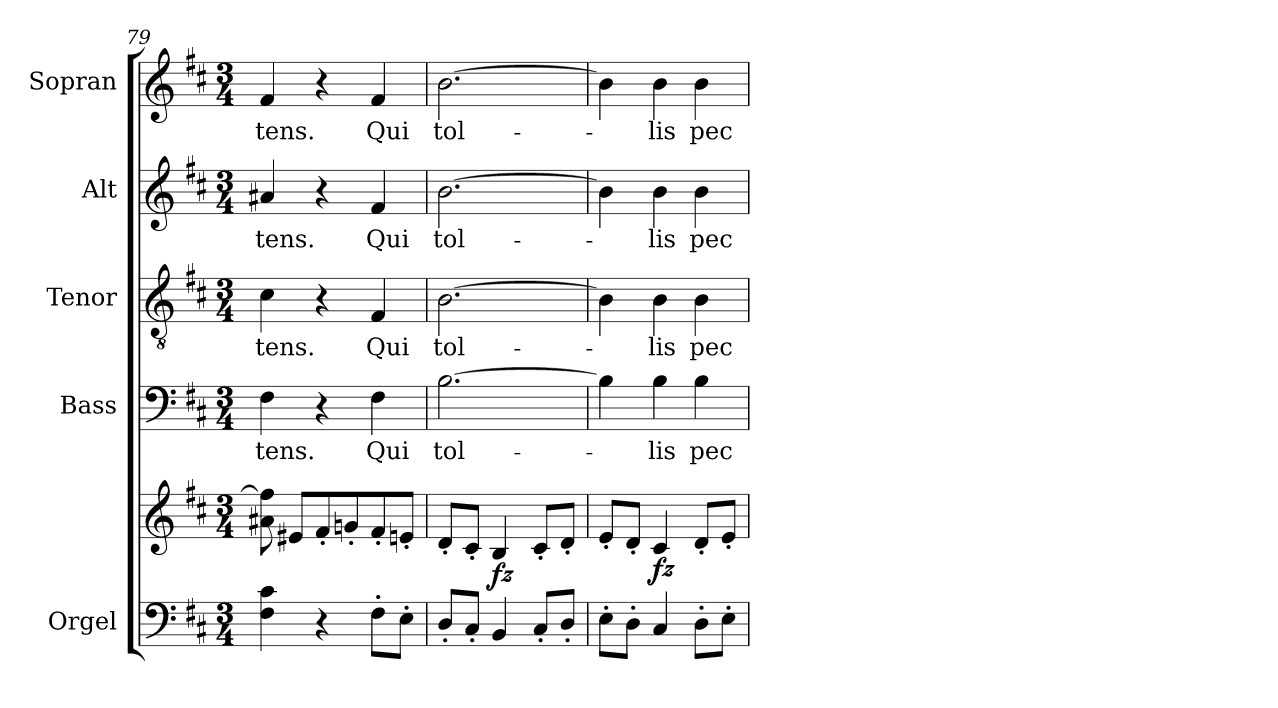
**kern	**kern	**dynam	**kern	**text	**kern	**text	**kern	**text	**kern	**text
*part5	*part5	*part5	*part4	*part4	*part3	*part3	*part2	*part2	*part1	*part1
*staff6	*staff5	*staff5/6	*staff4	*staff4	*staff3	*staff3	*staff2	*staff2	*staff1	*staff1
*I"Orgel	*	*	*I"Bass	*	*I"Tenor	*	*I"Alt	*	*I"Sopran	*
*I'Org.	*	*	*I'B.	*	*I'T.	*	*I'A.	*	*I'S.	*
*clefF4	*clefG2	*	*clefF4	*	*clefGv2	*	*clefG2	*	*clefG2	*
*k[f#c#]	*k[f#c#]	*	*k[f#c#]	*	*k[f#c#]	*	*k[f#c#]	*	*k[f#c#]	*
*D:	*D:	*	*D:	*	*D:	*	*D:	*	*D:	*
*M3/4	*M3/4	*	*M3/4	*	*M3/4	*	*M3/4	*	*M3/4	*
=79	=79	=79	=79	=79	=79	=79	=79	=79	=79	=79
!	!	!	!	!LO:LY:b	!	!LO:LY:b	!	!LO:LY:b	!	!LO:LY:b
4F#\ 4c#\	8a#X\ 8ff#\]	.	4F#\	-tens.	4c#\	-tens.	4a#X/	-tens.	4f#/	-tens.
.	8e#X/L	.	.	.	.	.	.	.	.	.
4r	8f#'</	.	4r	.	4r	.	4r	.	4r	.
.	8gn'</	.	.	.	.	.	.	.	.	.
!	!	!	!	!LO:LY:b	!	!LO:LY:b	!	!LO:LY:b	!	!LO:LY:b
8F#'>\L	8f#'</	.	4F#\	Qui	4F#/	Qui	4f#/	Qui	4f#/	Qui
8E'>\J	8en'</J	.	.	.	.	.	.	.	.	.
=80	=80	=80	=80	=80	=80	=80	=80	=80	=80	=80
!	!	!	!	!LO:LY:b	!	!LO:LY:b	!	!LO:LY:b	!	!LO:LY:b
8D'</L	8d'</L	.	[2.B\	tol-	[2.B\	tol-	[2.b\	tol-	[2.b\	tol-
8C#'</J	8c#'</J	.	.	.	.	.	.	.	.	.
!	!	!LO:DY:b	!	!	!	!	!	!	!	!
4BB/	4B/	fz	.	.	.	.	.	.	.	.
8C#'</L	8c#'</L	.	.	.	.	.	.	.	.	.
8D'</J	8d'</J	.	.	.	.	.	.	.	.	.
=81	=81	=81	=81	=81	=81	=81	=81	=81	=81	=81
8E'>\L	8e'</L	.	4B\]	.	4B\]	.	4b\]	.	4b\]	.
8D'>\J	8d'</J	.	.	.	.	.	.	.	.	.
!	!	!LO:DY:b	!	!LO:LY:b	!	!LO:LY:b	!	!LO:LY:b	!	!LO:LY:b
4C#/	4c#/	fz	4B\	-lis	4B\	-lis	4b\	-lis	4b\	-lis
!	!	!	!	!LO:LY:b	!	!LO:LY:b	!	!LO:LY:b	!	!LO:LY:b
8D'>\L	8d'</L	.	4B\	pec-	4B\	pec-	4b\	pec-	4b\	pec-
8E'>\J	8e'</J	.	.	.	.	.	.	.	.	.
=	=	=	=	=	=	=	=	=	=	=
*-	*-	*-	*-	*-	*-	*-	*-	*-	*-	*-
